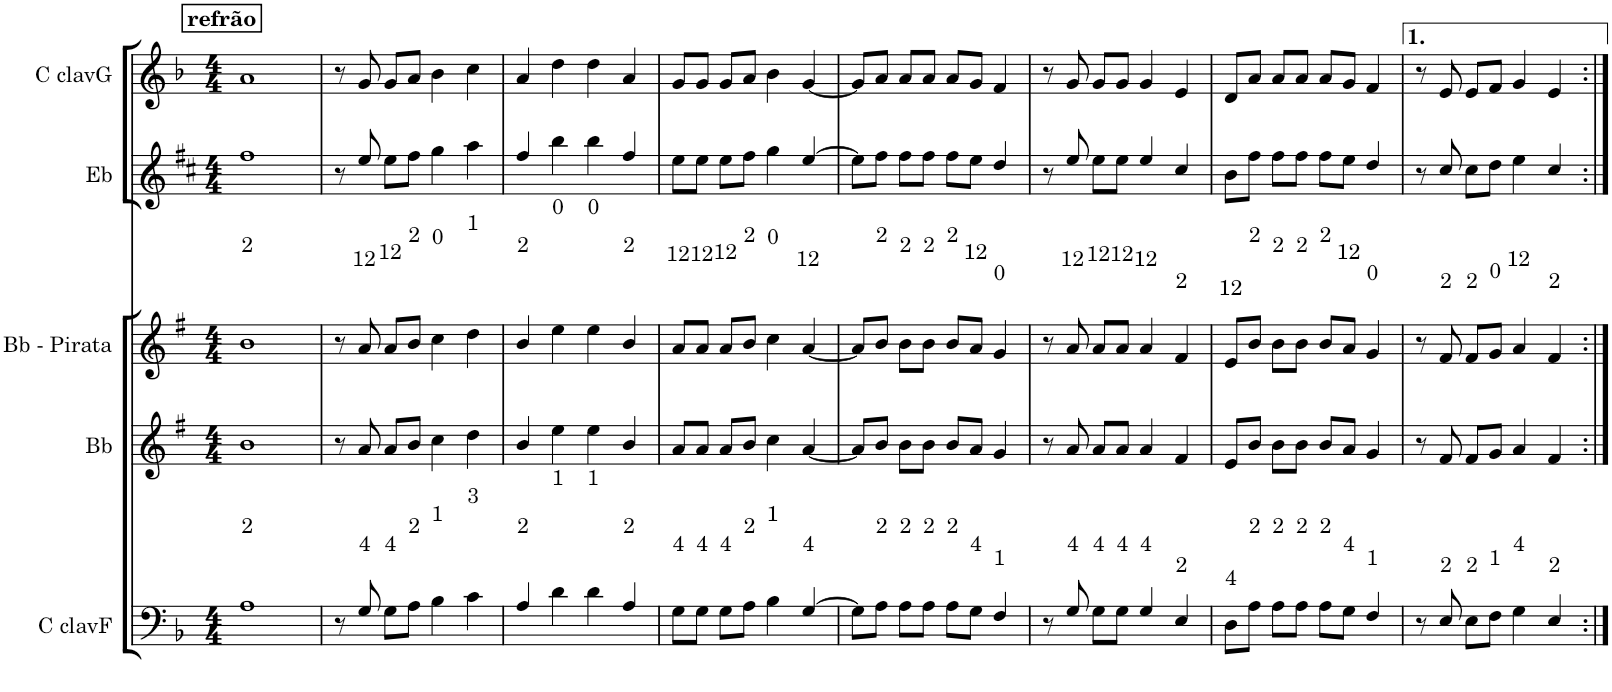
**kern	**kern	**kern	**kern	**kern
*part5	*part4	*part3	*part2	*part1
*staff5	*staff4	*staff3	*staff2	*staff1
*I"C clavF	*I"Bb	*I"Bb - Pirata	*I"Eb	*I"C clavG
*clefF4	*clefG2	*clefG2	*clefG2	*clefG2
*	*Trd1c2	*Trd1c2	*Trd5c9	*
*k[b-]	*k[f#]	*k[f#]	*k[f#c#]	*k[b-]
*d:	*e:	*e:	*b:	*d:
*M4/4	*M4/4	*M4/4	*M4/4	*M4/4
!!LO:REH:place=s1:a:B:cj:t=refrão
=1	=1	=1	=1	=1
1A	1b	1b	1ff#	1a
=2	=2	=2	=2	=2
8r	8r	8r	8r	8r
8G/	8a/	8a/	8ee/	8g/
8G\L	8a/L	8a/L	8ee\L	8g/L
8A\J	8b/J	8b/J	8ff#\J	8a/J
4B-\	4cc\	4cc\	4gg\	4b-\
4c\	4dd\	4dd\	4aa\	4cc\
=3	=3	=3	=3	=3
4A/	4b/	4b/	4ff#/	4a/
4d\	4ee\	4ee\	4bb\	4dd\
4d\	4ee\	4ee\	4bb\	4dd\
4A/	4b/	4b/	4ff#/	4a/
=4	=4	=4	=4	=4
8G\L	8a/L	8a/L	8ee\L	8g/L
8G\J	8a/J	8a/J	8ee\J	8g/J
8G\L	8a/L	8a/L	8ee\L	8g/L
8A\J	8b/J	8b/J	8ff#\J	8a/J
4B-\	4cc\	4cc\	4gg\	4b-\
[4G/	[4a/	[4a/	[4ee/	[4g/
=5	=5	=5	=5	=5
8G\L]	8a/L]	8a/L]	8ee\L]	8g/L]
8A\J	8b/J	8b/J	8ff#\J	8a/J
8A\L	8b\L	8b\L	8ff#\L	8a/L
8A\J	8b\J	8b\J	8ff#\J	8a/J
8A\L	8b/L	8b/L	8ff#\L	8a/L
8G\J	8a/J	8a/J	8ee\J	8g/J
4F/	4g/	4g/	4dd/	4f/
=6	=6	=6	=6	=6
8r	8r	8r	8r	8r
8G/	8a/	8a/	8ee/	8g/
8G\L	8a/L	8a/L	8ee\L	8g/L
8G\J	8a/J	8a/J	8ee\J	8g/J
4G/	4a/	4a/	4ee/	4g/
4E/	4f#/	4f#/	4cc#/	4e/
=7	=7	=7	=7	=7
8D\L	8e/L	8e/L	8b\L	8d/L
8A\J	8b/J	8b/J	8ff#\J	8a/J
8A\L	8b\L	8b\L	8ff#\L	8a/L
8A\J	8b\J	8b\J	8ff#\J	8a/J
8A\L	8b/L	8b/L	8ff#\L	8a/L
8G\J	8a/J	8a/J	8ee\J	8g/J
4F/	4g/	4g/	4dd/	4f/
=8	=8	=8	=8	=8
8r	8r	8r	8r	8r
8E/	8f#/	8f#/	8cc#/	8e/
8E\L	8f#/L	8f#/L	8cc#\L	8e/L
8F\J	8g/J	8g/J	8dd\J	8f/J
4G\	4a/	4a/	4ee\	4g/
4E/	4f#/	4f#/	4cc#/	4e/
=:|!	=:|!	=:|!	=:|!	=:|!
*-	*-	*-	*-	*-
